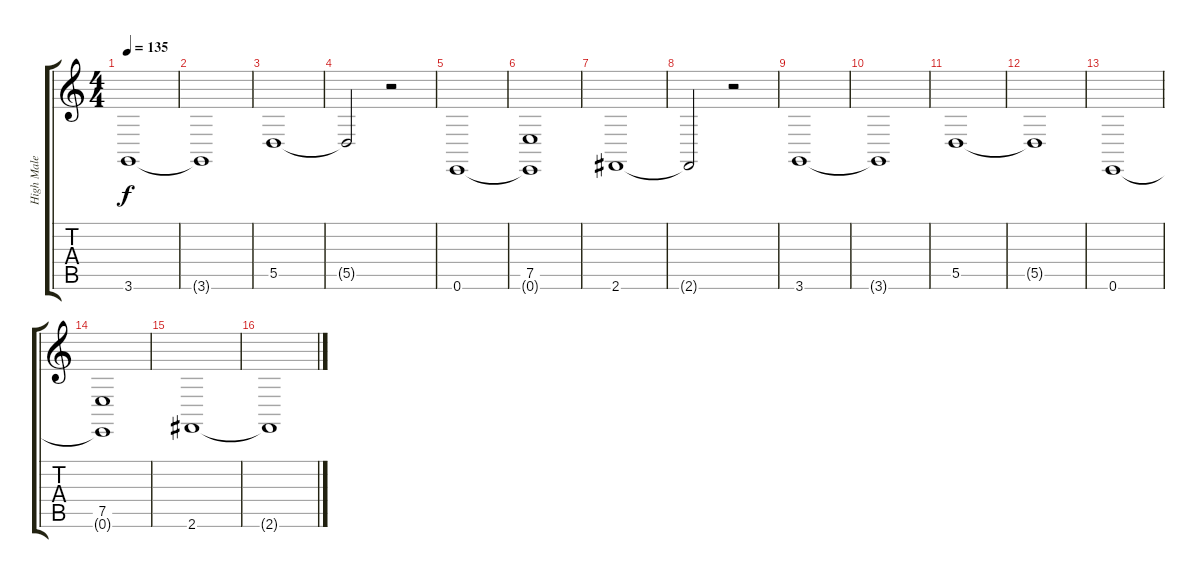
\track ("High Male voice " "High Male ") {instrument synthstrings1}
\staff {score tabs}
\tuning (E4 B3 G3 D3 A2 E2) {hide}
\ts (4 4)
\tempo 135
\clef g2
\ks c
3.6.1{dy f} |
3.6{t}.1 |
5.5.1 |
5.5{t}.2 r.2 |
0.6.1 |
(7.5 0.6{t}).1 |
2.6.1 |
2.6{t}.2 r.2 |
3.6.1 |
3.6{t}.1 |
5.5.1 |
5.5{t}.1 |
0.6.1 |
(7.5 0.6{t}).1 |
2.6.1 |
2.6{t}.1
